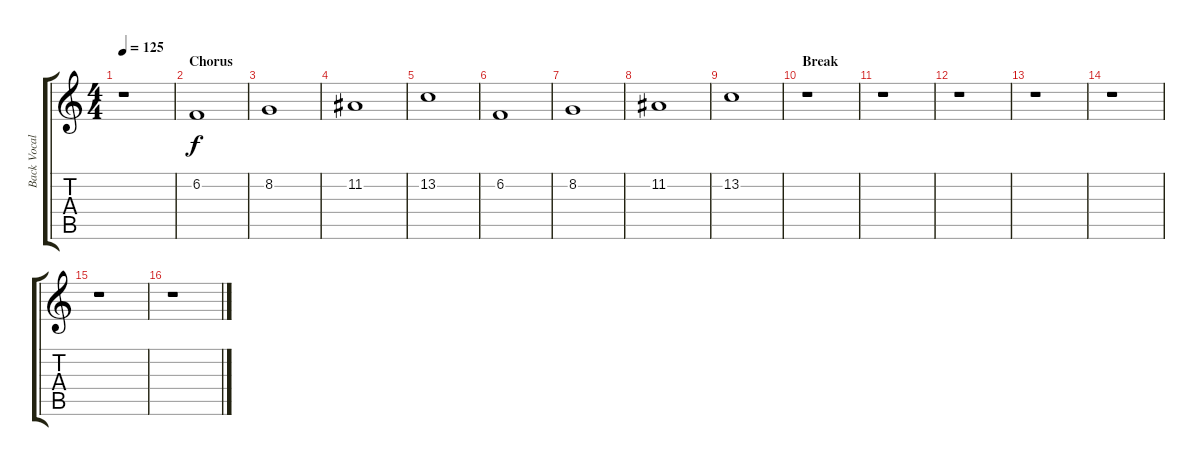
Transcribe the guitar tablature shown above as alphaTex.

\track ("Back Vocals" "Back Vocal") {instrument choiraahs}
\staff {score tabs}
\tuning (E4 B3 G3 D3 A2 E2) {hide}
\ts (4 4)
\tempo 125
\clef g2
\ks c
r.1{dy f} |
\section ("" "Chorus")
6.2.1 |
8.2.1 |
11.2.1 |
13.2.1 |
6.2.1 |
8.2.1 |
11.2.1 |
13.2.1 |
\section ("" "Break")
r.1 |
r.1 |
r.1 |
r.1 |
r.1 |
r.1 |
r.1
